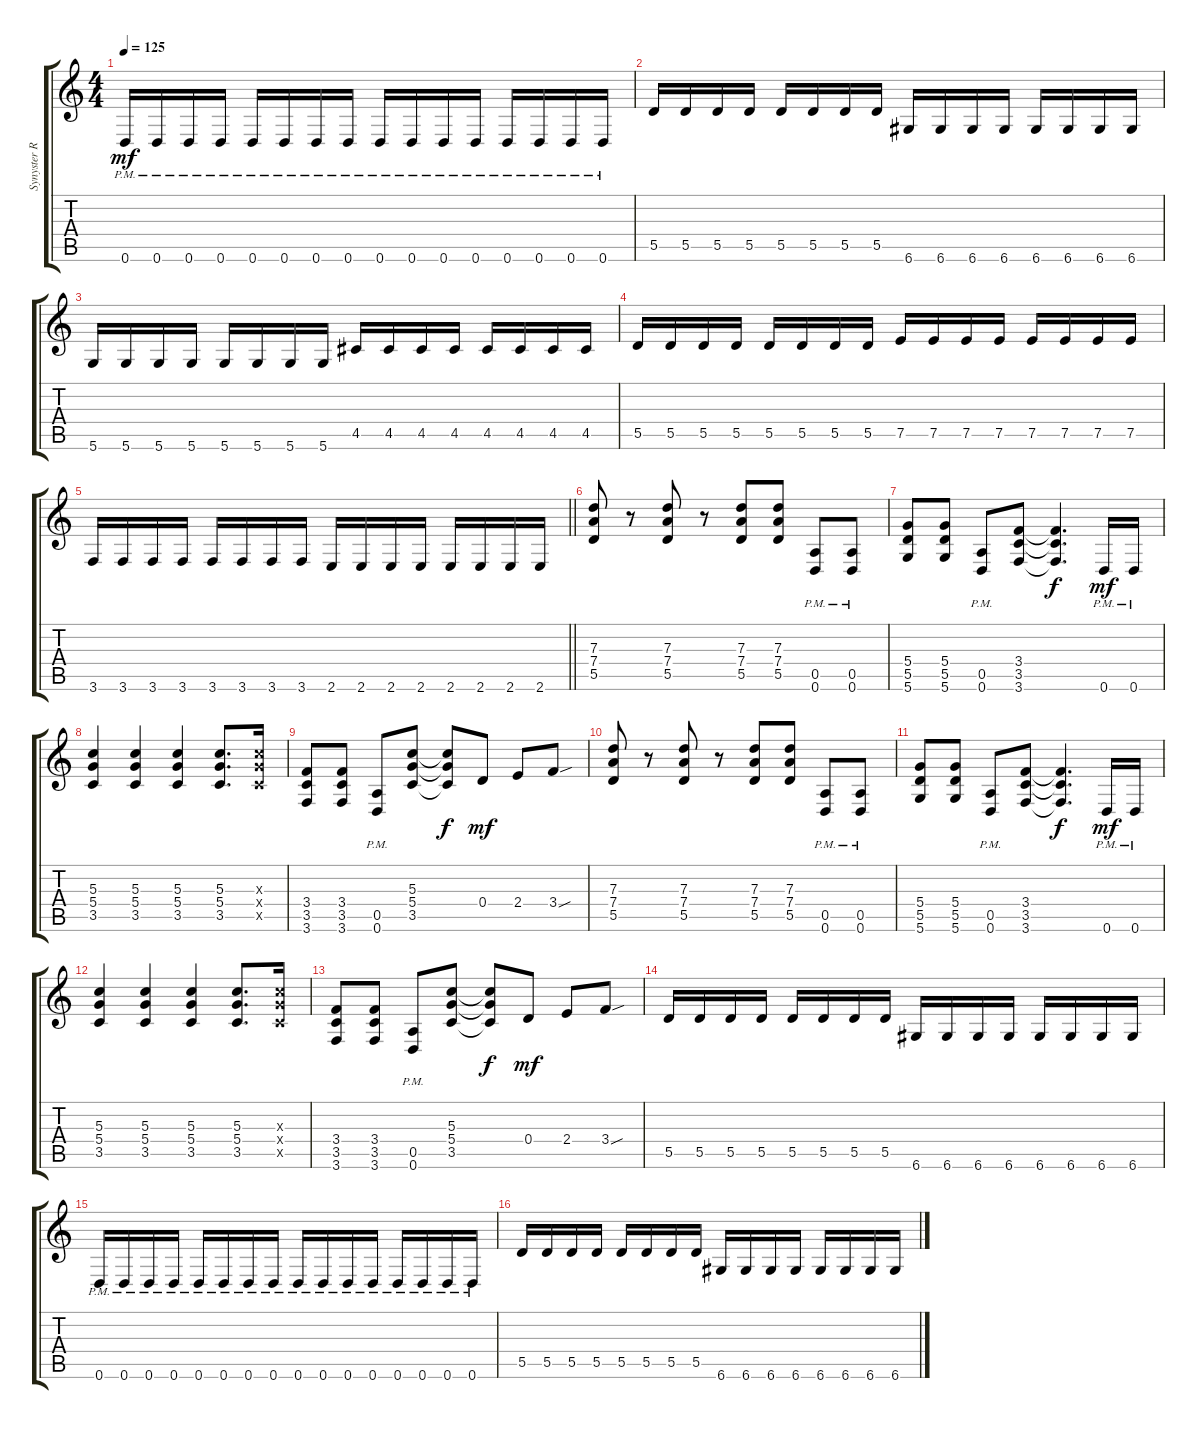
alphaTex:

\track ("Synyster Rhythm" "Synyster R") {instrument distortionguitar}
\staff {score tabs}
\tuning (E4 B3 G3 D3 A2 D2) {hide}
\ts (4 4)
\tempo 125
\clef g2
\ks c
0.6{pm}.16{dy mf} 0.6{pm}.16 0.6{pm}.16 0.6{pm}.16 0.6{pm}.16 0.6{pm}.16 0.6{pm}.16 0.6{pm}.16 0.6{pm}.16 0.6{pm}.16 0.6{pm}.16 0.6{pm}.16 0.6{pm}.16 0.6{pm}.16 0.6{pm}.16 0.6{pm}.16 |
5.5.16 5.5.16 5.5.16 5.5.16 5.5.16 5.5.16 5.5.16 5.5.16 6.6.16 6.6.16 6.6.16 6.6.16 6.6.16 6.6.16 6.6.16 6.6.16 |
5.6.16 5.6.16 5.6.16 5.6.16 5.6.16 5.6.16 5.6.16 5.6.16 4.5.16 4.5.16 4.5.16 4.5.16 4.5.16 4.5.16 4.5.16 4.5.16 |
5.5.16 5.5.16 5.5.16 5.5.16 5.5.16 5.5.16 5.5.16 5.5.16 7.5.16 7.5.16 7.5.16 7.5.16 7.5.16 7.5.16 7.5.16 7.5.16 |
\barLineRight lightlight
3.6.16 3.6.16 3.6.16 3.6.16 3.6.16 3.6.16 3.6.16 3.6.16 2.6.16 2.6.16 2.6.16 2.6.16 2.6.16 2.6.16 2.6.16 2.6.16 |
(7.3 7.4 5.5).8 r.8 (7.3 7.4 5.5).8 r.8 (7.3 7.4 5.5).8 (7.3 7.4 5.5).8 (0.5{pm} 0.6{pm}).8 (0.5{pm} 0.6{pm}).8 |
(5.4 5.5 5.6).8 (5.4 5.5 5.6).8 (0.5{pm} 0.6{pm}).8 (3.4 3.5 3.6).8 (3.4{t} 3.5{t} 3.6{t}).4{d dy f} 0.6{pm}.16{dy mf} 0.6{pm}.16 |
(5.3 5.4 3.5).4 (5.3 5.4 3.5).4 (5.3 5.4 3.5).4 (5.3 5.4 3.5).8{d} (5.3{x} 5.4{x} 3.5{x}).16 |
(3.4 3.5 3.6).8 (3.4 3.5 3.6).8 (0.5{pm} 0.6{pm}).8 (5.3 5.4 3.5).8 (5.3{t} 5.4{t} 3.5{t}).8{dy f} 0.4.8{dy mf} 2.4.8 3.4{sou}.8 |
(7.3 7.4 5.5).8 r.8 (7.3 7.4 5.5).8 r.8 (7.3 7.4 5.5).8 (7.3 7.4 5.5).8 (0.5{pm} 0.6{pm}).8 (0.5{pm} 0.6{pm}).8 |
(5.4 5.5 5.6).8 (5.4 5.5 5.6).8 (0.5{pm} 0.6{pm}).8 (3.4 3.5 3.6).8 (3.4{t} 3.5{t} 3.6{t}).4{d dy f} 0.6{pm}.16{dy mf} 0.6{pm}.16 |
(5.3 5.4 3.5).4 (5.3 5.4 3.5).4 (5.3 5.4 3.5).4 (5.3 5.4 3.5).8{d} (5.3{x} 5.4{x} 3.5{x}).16 |
(3.4 3.5 3.6).8 (3.4 3.5 3.6).8 (0.5{pm} 0.6{pm}).8 (5.3 5.4 3.5).8 (5.3{t} 5.4{t} 3.5{t}).8{dy f} 0.4.8{dy mf} 2.4.8 3.4{sou}.8 |
5.5.16 5.5.16 5.5.16 5.5.16 5.5.16 5.5.16 5.5.16 5.5.16 6.6.16 6.6.16 6.6.16 6.6.16 6.6.16 6.6.16 6.6.16 6.6.16 |
0.6{pm}.16 0.6{pm}.16 0.6{pm}.16 0.6{pm}.16 0.6{pm}.16 0.6{pm}.16 0.6{pm}.16 0.6{pm}.16 0.6{pm}.16 0.6{pm}.16 0.6{pm}.16 0.6{pm}.16 0.6{pm}.16 0.6{pm}.16 0.6{pm}.16 0.6{pm}.16 |
5.5.16 5.5.16 5.5.16 5.5.16 5.5.16 5.5.16 5.5.16 5.5.16 6.6.16 6.6.16 6.6.16 6.6.16 6.6.16 6.6.16 6.6.16 6.6.16
